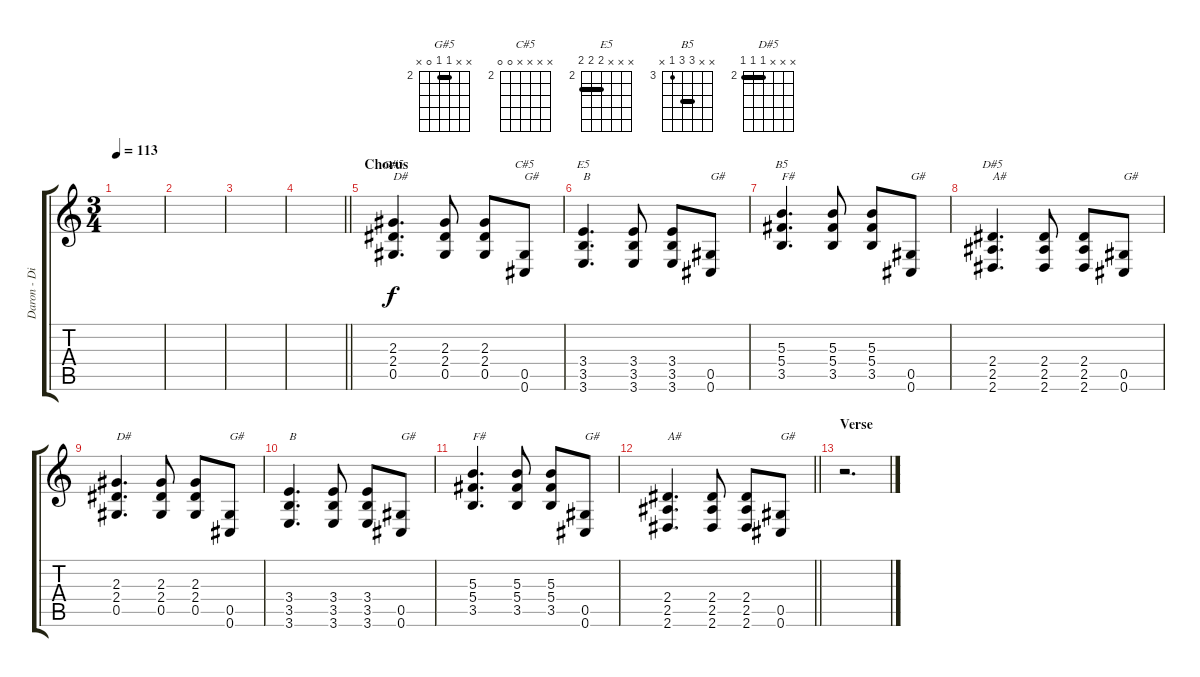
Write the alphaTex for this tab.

\track ("Daron - Distortion Guitar" "Daron - Di") {instrument distortionguitar}
\staff {score tabs}
\tuning (Eb4 Bb3 Gb3 Db3 Ab2 Db2) {hide}
\chord ("G#5" x x 2 2 0 x) {firstfret 2 barre 2}
\chord ("C#5" x x x x 0 0) {firstfret 2}
\chord ("E5" x x x 3 3 3) {firstfret 2 barre 3}
\chord ("B5" x x 5 5 3 x) {firstfret 3 barre 5}
\chord ("D#5" x x x 2 2 2) {firstfret 2 barre 2}
\ts (3 4)
\tempo 113
\clef g2
\ks c
|
|
|
\barLineRight lightlight
|
\section ("" "Chorus")
(2.3 2.4 0.5).4{d ch "G#5" txt "D#"} (2.3 2.4 0.5).8 (2.3 2.4 0.5).8 (0.5 0.6).8{ch "C#5" txt "G#"} |
(3.4 3.5 3.6).4{d ch "E5" txt "B"} (3.4 3.5 3.6).8 (3.4 3.5 3.6).8 (0.5 0.6).8{txt "G#"} |
(5.3 5.4 3.5).4{d ch "B5" txt "F#"} (5.3 5.4 3.5).8 (5.3 5.4 3.5).8 (0.5 0.6).8{txt "G# "} |
(2.4 2.5 2.6).4{d ch "D#5" txt "A#"} (2.4 2.5 2.6).8 (2.4 2.5 2.6).8 (0.5 0.6).8{txt "G#"} |
(2.3 2.4 0.5).4{d txt "D#"} (2.3 2.4 0.5).8 (2.3 2.4 0.5).8 (0.5 0.6).8{txt "G#"} |
(3.4 3.5 3.6).4{d txt "B"} (3.4 3.5 3.6).8 (3.4 3.5 3.6).8 (0.5 0.6).8{txt "G#"} |
(5.3 5.4 3.5).4{d txt "F#"} (5.3 5.4 3.5).8 (5.3 5.4 3.5).8 (0.5 0.6).8{txt "G# "} |
\barLineRight lightlight
(2.4 2.5 2.6).4{d txt "A#"} (2.4 2.5 2.6).8 (2.4 2.5 2.6).8 (0.5 0.6).8{txt "G#"} |
\section ("" "Verse")
r.2{d}
